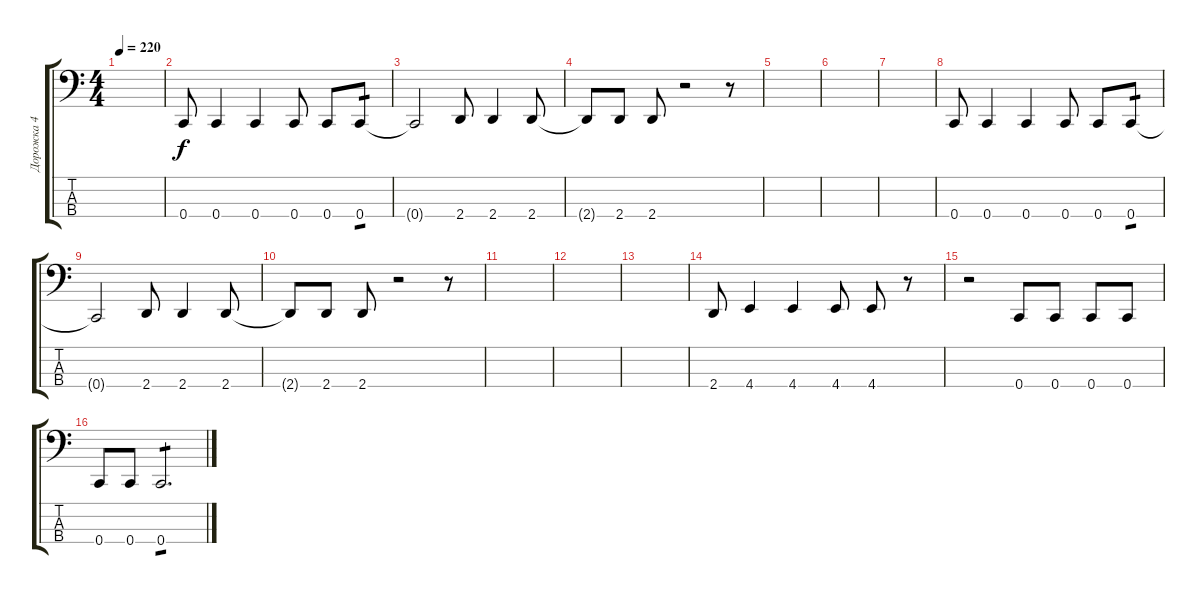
\track ("Дорожка 4" "Дорожка 4") {instrument electricbasspick}
\staff {score tabs}
\tuning (F2 C2 G1 C1) {hide}
\ts (4 4)
\tempo 220
\clef f4
\ks c
|
0.4.8 0.4.4 0.4.4 0.4.8 0.4.8 0.4.8{tp 1} |
0.4{t}.2 2.4.8 2.4.4 2.4.8 |
2.4{t}.8 2.4.8 2.4.8 r.2 r.8 |
|
|
|
0.4.8 0.4.4 0.4.4 0.4.8 0.4.8 0.4.8{tp 1} |
0.4{t}.2 2.4.8 2.4.4 2.4.8 |
2.4{t}.8 2.4.8 2.4.8 r.2 r.8 |
|
|
|
2.4.8 4.4.4 4.4.4 4.4.8 4.4.8 r.8 |
r.2 0.4.8 0.4.8 0.4.8 0.4.8 |
0.4.8 0.4.8 0.4.2{d tp 1}
